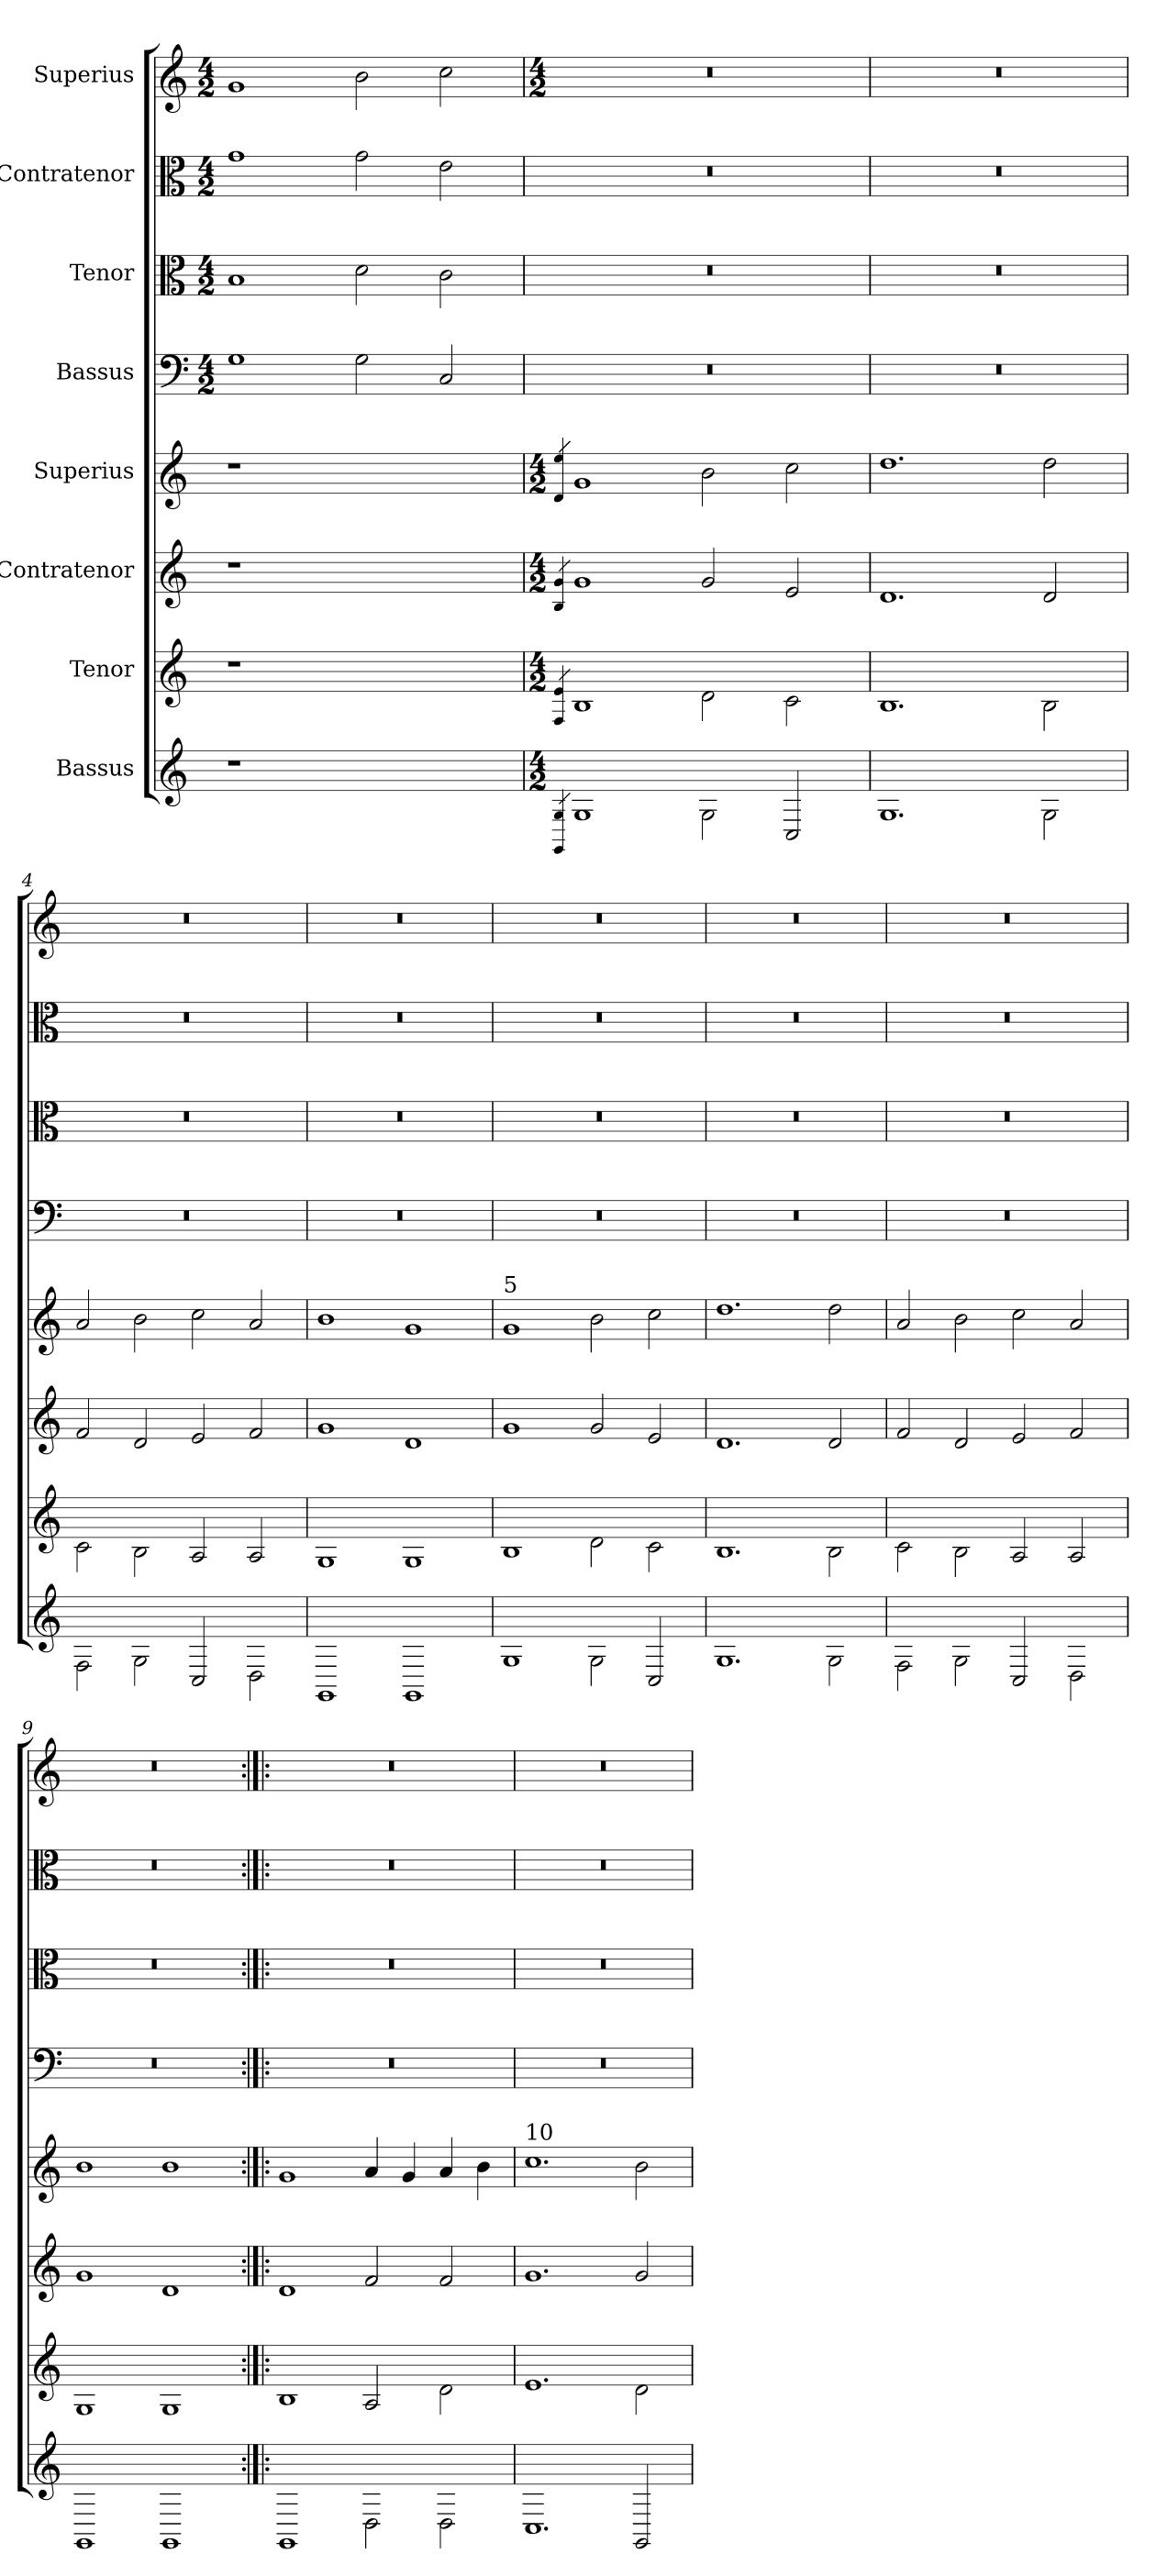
**kern	**kern	**kern	**kern	**kern	**kern	**kern	**kern
*part8	*part7	*part6	*part5	*part4	*part3	*part2	*part1
*staff8	*staff7	*staff6	*staff5	*staff4	*staff3	*staff2	*staff1
*I"Bassus	*I"Tenor	*I"Contratenor	*I"Superius	*I"Bassus	*I"Tenor	*I"Contratenor	*I"Superius
*clefG2	*clefG2	*clefG2	*clefG2	*clefF4	*clefC3	*clefC3	*clefG2
*k[]	*k[]	*k[]	*k[]	*k[]	*k[]	*k[]	*k[]
*	*	*	*	*M4/2	*M4/2	*M4/2	*M4/2
=1	=1	=1	=1	=1	=1	=1	=1
1r	1r	1r	1r	1G	1B	1g	1g
1ryy	1ryy	1ryy	1ryy	2G\	2d\	2g\	2b\
.	.	.	.	2C/	2c\	2e\	2cc\
!!LO:LB:g=z
=2	=2	=2	=2	=2	=2	=2	=2
*M4/2	*M4/2	*M4/2	*M4/2	*	*	*	*M4/2
4qGG 4qG	4qF 4qe	4qB 4qg	4qd 4qee	.	.	.	.
1G	1B	1g	1g	0r	0r	0r	0r
2G\	2d\	2g/	2b\	.	.	.	.
2C/	2c\	2e/	2cc\	.	.	.	.
=3	=3	=3	=3	=3	=3	=3	=3
1.G	1.B	1.d	1.dd	0r	0r	0r	0r
2G\	2B\	2d/	2dd\	.	.	.	.
=4	=4	=4	=4	=4	=4	=4	=4
2F\	2c\	2f/	2a/	0r	0r	0r	0r
2G\	2B\	2d/	2b\	.	.	.	.
2C/	2A/	2e/	2cc\	.	.	.	.
2D\	2A/	2f/	2a/	.	.	.	.
=5	=5	=5	=5	=5	=5	=5	=5
1GG	1G	1g	1b	0r	0r	0r	0r
1GG	1G	1d	1g	.	.	.	.
!!LO:PB:g=z
=6	=6	=6	=6	=6	=6	=6	=6
!	!	!	!LO:TX:a:t=5	!	!	!	!
1G	1B	1g	1g	0r	0r	0r	0r
2G\	2d\	2g/	2b\	.	.	.	.
2C/	2c\	2e/	2cc\	.	.	.	.
=7	=7	=7	=7	=7	=7	=7	=7
1.G	1.B	1.d	1.dd	0r	0r	0r	0r
2G\	2B\	2d/	2dd\	.	.	.	.
=8	=8	=8	=8	=8	=8	=8	=8
2F\	2c\	2f/	2a/	0r	0r	0r	0r
2G\	2B\	2d/	2b\	.	.	.	.
2C/	2A/	2e/	2cc\	.	.	.	.
2D\	2A/	2f/	2a/	.	.	.	.
=9	=9	=9	=9	=9	=9	=9	=9
1GG	1G	1g	1b	0r	0r	0r	0r
1GG	1G	1d	1b	.	.	.	.
=10:|!|:	=10:|!|:	=10:|!|:	=10:|!|:	=10:|!|:	=10:|!|:	=10:|!|:	=10:|!|:
1GG	1B	1d	1g	0r	0r	0r	0r
2D\	2A/	2f/	4a/	.	.	.	.
.	.	.	4g/	.	.	.	.
2D\	2d\	2f/	4a/	.	.	.	.
.	.	.	4b\	.	.	.	.
=11	=11	=11	=11	=11	=11	=11	=11
!	!	!	!LO:TX:a:t=10	!	!	!	!
1.C	1.e	1.g	1.cc	0r	0r	0r	0r
2GG/	2d\	2g/	2b\	.	.	.	.
=	=	=	=	=	=	=	=
*-	*-	*-	*-	*-	*-	*-	*-
